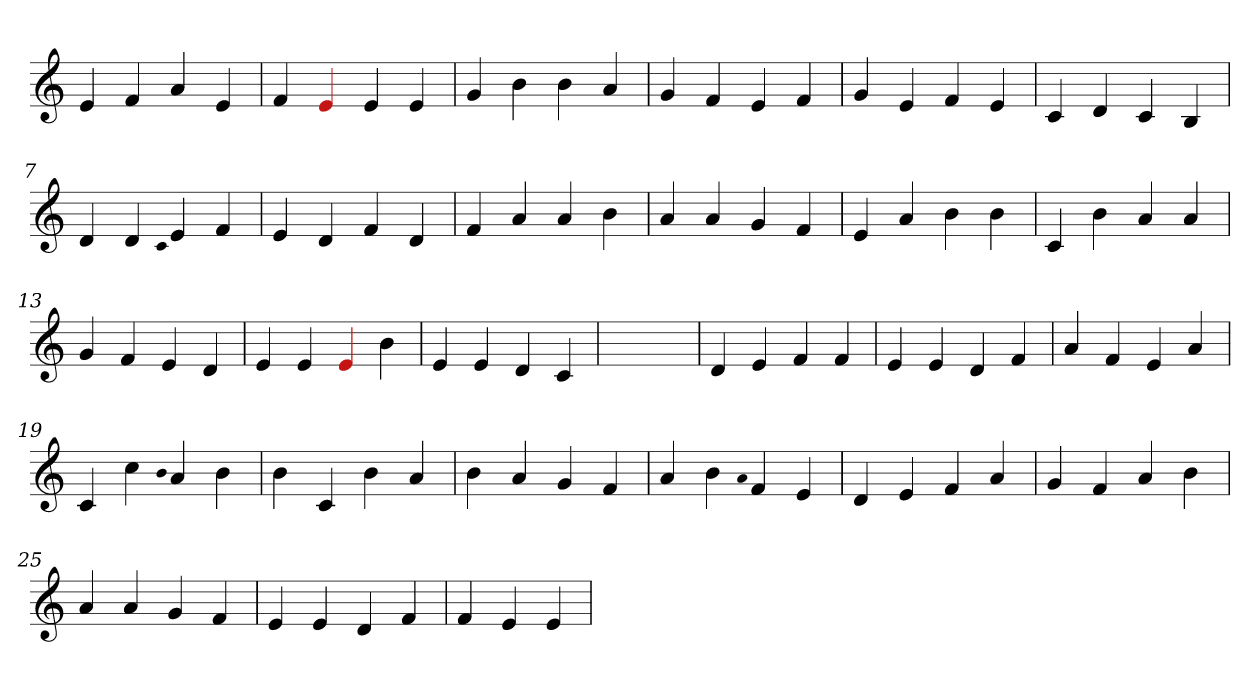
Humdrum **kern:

**kern
*part1
*staff1
*clefG2
=1
4e
4f
4a
4e
=2
4f
4Re
4e
4e
=3
4g
4b
4b
4a
=4
4g
4f
4e
4f
=5
4g
4e
4f
4e
=6
4c
4d
4c
4B
=7
4d
4d
qqc
4e
4f
=8
4e
4d
4f
4d
=9
4f
4a
4a
4b
=10
4a
4a
4g
4f
=11
4e
4a
4b
4b
=12
4c
4b
4a
4a
=13
4g
4f
4e
4d
=14
4e
4e
4Re
4b
=15
4e
4e
4d
4c
=16
1ryy
=16
4d
4e
4f
4f
=17
4e
4e
4d
4f
=18
4a
4f
4e
4a
=19
4c
4cc
qqb
4a
4b
=20
4b
4c
4b
4a
=21
4b
4a
4g
4f
=22
4a
4b
qqa
4f
4e
=23
4d
4e
4f
4a
=24
4g
4f
4a
4b
=25
4a
4a
4g
4f
=26
4e
4e
4d
4f
=27
4f
4e
4e
=
*-
